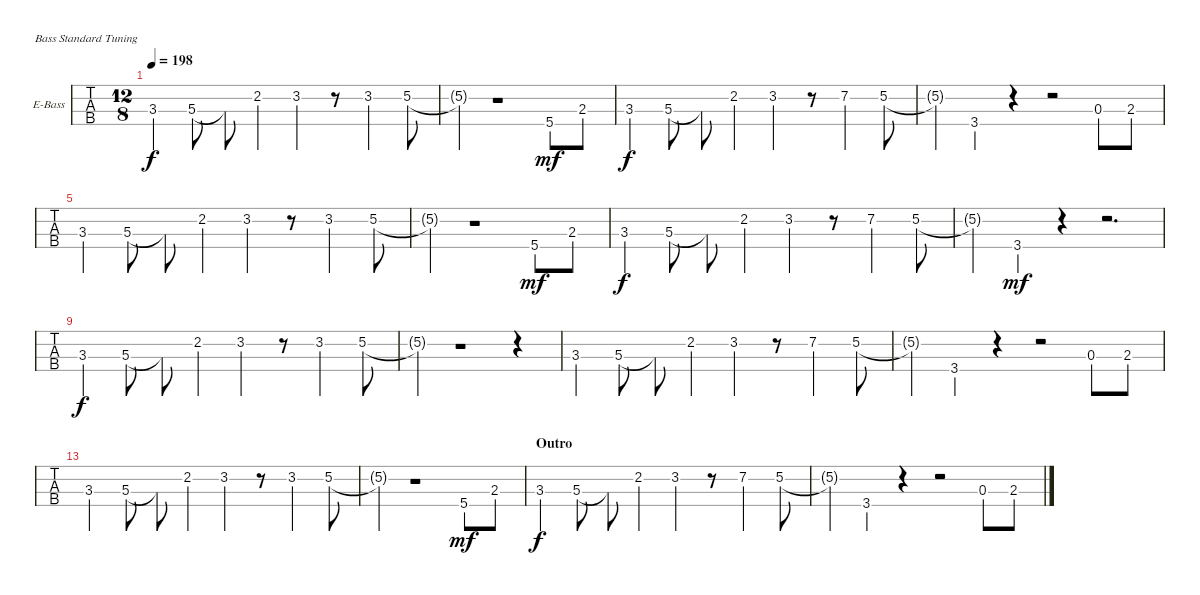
\bracketExtendMode nobrackets
\firstSystemTrackNameOrientation horizontal
\otherSystemsTrackNameOrientation horizontal
\defaultBarNumberDisplay FirstOfSystem
\track ("Bass" "E-Bass") {instrument electricbassfinger}
\staff {tabs}
\tuning (G2 D2 A1 E1)
\ts (12 8)
\tempo 198
\clef f4
\ks c
3.3.4{dy f} 5.3.8 5.3{t}.8 2.2.4 3.2.4 r.8 3.2.4 5.2.8 |
5.2{t}.4 r.1 5.4.8{dy mf} 2.3.8 |
3.3.4{dy f} 5.3.8 5.3{t}.8 2.2.4 3.2.4 r.8 7.2.4 5.2.8 |
5.2{t}.4 3.4.4 r.4 r.2 0.3.8 2.3.8 |
3.3.4 5.3.8 5.3{t}.8 2.2.4 3.2.4 r.8 3.2.4 5.2.8 |
5.2{t}.4 r.1 5.4.8{dy mf} 2.3.8 |
3.3.4{dy f} 5.3.8 5.3{t}.8 2.2.4 3.2.4 r.8 7.2.4 5.2.8 |
5.2{t}.4 3.4.4{dy mf} r.4 r.2{d} |
3.3.4{dy f} 5.3.8 5.3{t}.8 2.2.4 3.2.4 r.8 3.2.4 5.2.8 |
5.2{t}.4 r.1 r.4 |
3.3.4 5.3.8 5.3{t}.8 2.2.4 3.2.4 r.8 7.2.4 5.2.8 |
5.2{t}.4 3.4.4 r.4 r.2 0.3.8 2.3.8 |
3.3.4 5.3.8 5.3{t}.8 2.2.4 3.2.4 r.8 3.2.4 5.2.8 |
5.2{t}.4 r.1 5.4.8{dy mf} 2.3.8 |
\section ("" "Outro")
3.3.4{dy f} 5.3.8 5.3{t}.8 2.2.4 3.2.4 r.8 7.2.4 5.2.8 |
5.2{t}.4 3.4.4 r.4 r.2 0.3.8 2.3.8
